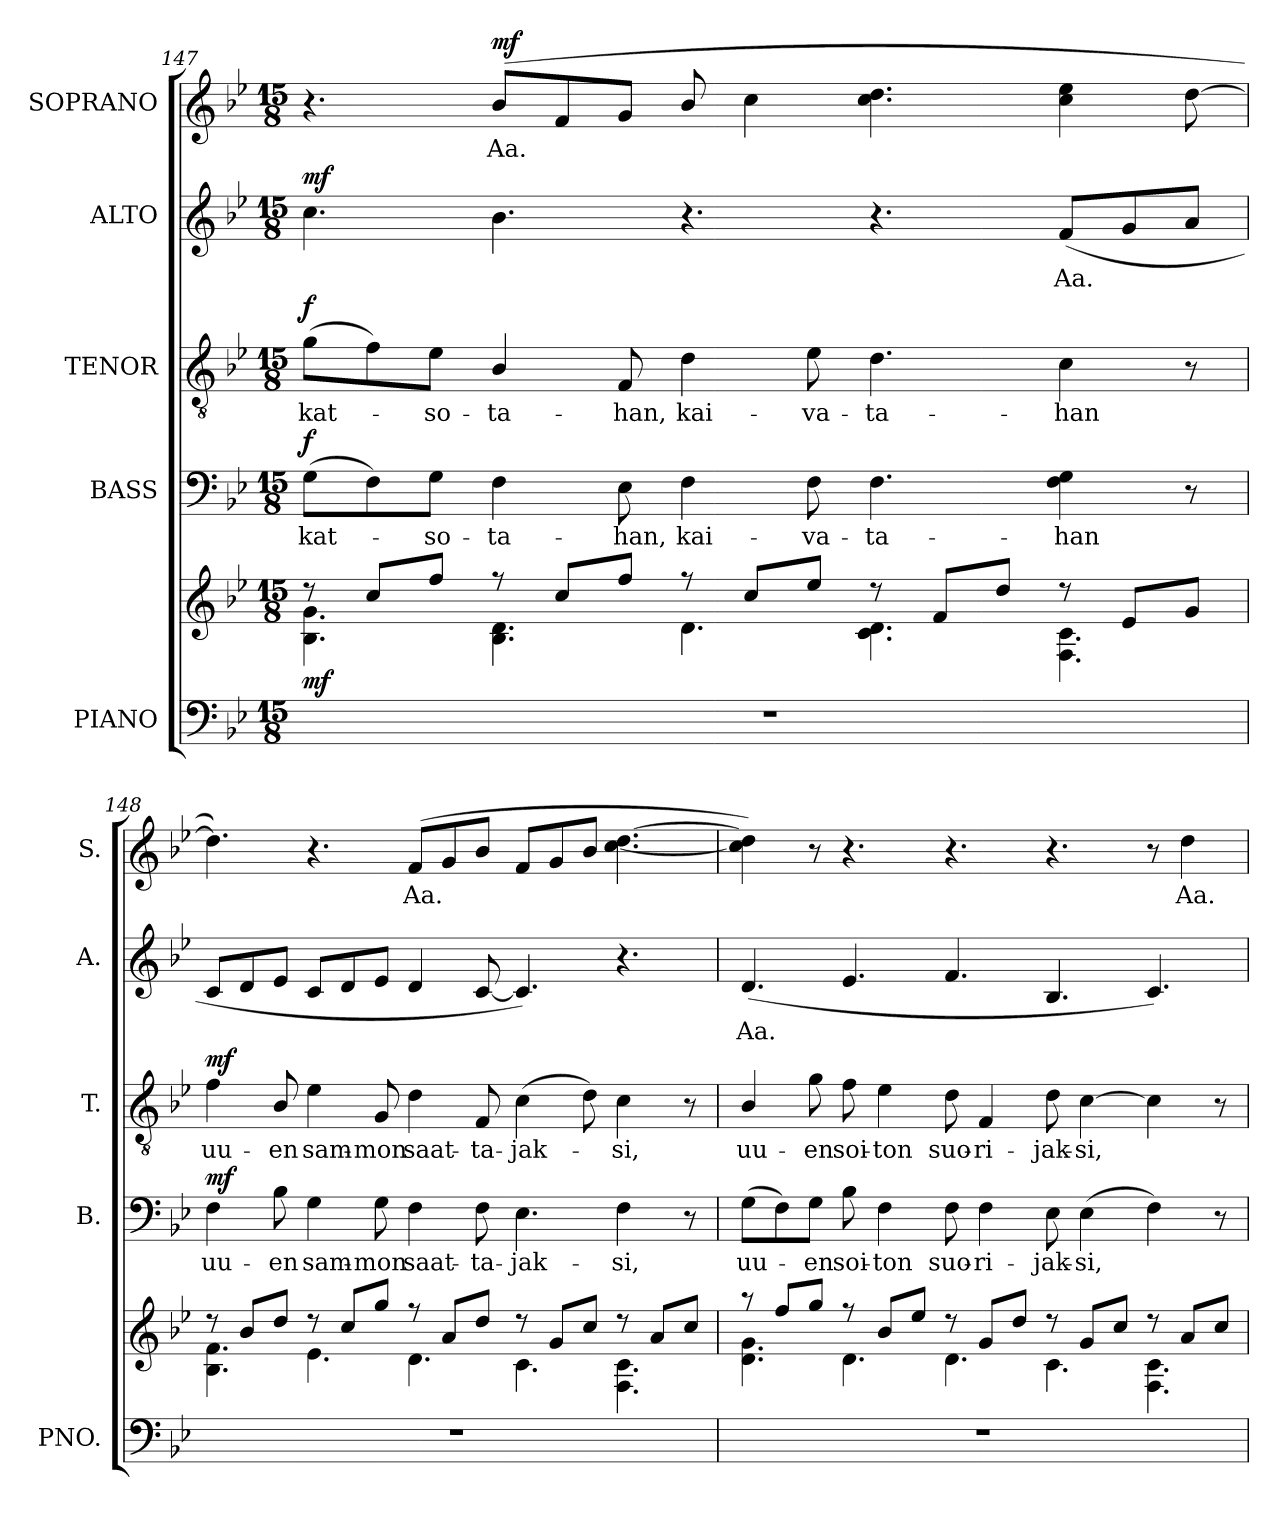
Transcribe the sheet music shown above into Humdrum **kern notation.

**kern	**kern	**dynam	**kern	**text	**dynam	**kern	**text	**dynam	**kern	**text	**dynam	**kern	**text	**dynam
*part5	*part5	*part5	*part4	*part4	*part4	*part3	*part3	*part3	*part2	*part2	*part2	*part1	*part1	*part1
*staff6	*staff5	*staff5/6	*staff4	*staff4	*staff4	*staff3	*staff3	*staff3	*staff2	*staff2	*staff2	*staff1	*staff1	*staff1
*I"PIANO	*	*	*I"BASS	*	*	*I"TENOR	*	*	*I"ALTO	*	*	*I"SOPRANO	*	*
*I'PNO.	*	*	*I'B.	*	*	*I'T.	*	*	*I'A.	*	*	*I'S.	*	*
!!LO:LB:g=z
*clefF4	*clefG2	*	*clefF4	*	*	*clefGv2	*	*	*clefG2	*	*	*clefG2	*	*
*	*	*	*	*	*	*ITrd7c12	*	*	*	*	*	*	*	*
*k[b-e-]	*k[b-e-]	*	*k[b-e-]	*	*	*k[b-e-]	*	*	*k[b-e-]	*	*	*k[b-e-]	*	*
*g:	*g:	*	*g:	*	*	*g:	*	*	*g:	*	*	*g:	*	*
*M15/8	*M15/8	*	*M15/8	*	*	*M15/8	*	*	*M15/8	*	*	*M15/8	*	*
=147	=147	=147	=147	=147	=147	=147	=147	=147	=147	=147	=147	=147	=147	=147
!LO:N:vis=1	!	!	!	!	!	!	!	!	!	!	!	!	!	!
*	*^	*	*	*	*	*	*	*	*	*	*	*	*	*
!	!	!	!	!	!LO:LY:b:color=#000000	!	!	!	!	!	!	!	!	!	!
!	!	!	!	!	!	!	!	!LO:LY:b:color=#000000	!	!	!	!	!	!	!
1...r	8r	4.B-i\ 4.gi	mf	(8Gi\L	kat-	f	(8Gi\L	kat-	f	4.cci\	.	mf	4.r	.	.
.	8cci/L	.	.	8Fi\)	.	.	8Fi\)	.	.	.	.	.	.	.	.
!	!	!	!	!	!LO:LY:b:color=#000000	!	!	!	!	!	!	!	!	!	!
!	!	!	!	!	!	!	!	!LO:LY:b:color=#000000	!	!	!	!	!	!	!
.	8ffi/J	.	.	8Gi\J	-so-	.	8E-i\J	-so-	.	.	.	.	.	.	.
!	!	!	!	!	!LO:LY:b:color=#000000	!	!	!	!	!	!	!	!	!	!
!	!	!	!	!	!	!	!	!LO:LY:b:color=#000000	!	!	!	!	!	!	!
!	!	!	!	!	!	!	!	!	!	!	!	!	!	!LO:LY:b:color=#000000	!
.	8r	4.B-i\ 4.di	.	4Fi\	-ta-	.	4BB-i/	-ta-	.	4.b-i\	.	.	(8b-i/L	Aa.	mf
.	8cci/L	.	.	.	.	.	.	.	.	.	.	.	8fi/	.	.
!	!	!	!	!	!LO:LY:b:color=#000000	!	!	!	!	!	!	!	!	!	!
!	!	!	!	!	!	!	!	!LO:LY:b:color=#000000	!	!	!	!	!	!	!
.	8ffi/J	.	.	8E-i\	-han,	.	8FFi/	-han,	.	.	.	.	8gi/J	.	.
!	!	!	!	!	!LO:LY:b:color=#000000	!	!	!	!	!	!	!	!	!	!
!	!	!	!	!	!	!	!	!LO:LY:b:color=#000000	!	!	!	!	!	!	!
.	8r	4.di\	.	4Fi\	kai-	.	4Di\	kai-	.	4.r	.	.	8b-i/	.	.
.	8cci/L	.	.	.	.	.	.	.	.	.	.	.	4cci\	.	.
!	!	!	!	!	!LO:LY:b:color=#000000	!	!	!	!	!	!	!	!	!	!
!	!	!	!	!	!	!	!	!LO:LY:b:color=#000000	!	!	!	!	!	!	!
.	8ee-i/J	.	.	8Fi\	-va-	.	8E-i\	-va-	.	.	.	.	.	.	.
!	!	!	!	!	!LO:LY:b:color=#000000	!	!	!	!	!	!	!	!	!	!
!	!	!	!	!	!	!	!	!LO:LY:b:color=#000000	!	!	!	!	!	!	!
.	8r	4.ci\ 4.di	.	4.Fi\	-ta-	.	4.Di\	-ta-	.	4.r	.	.	4.cci\ 4.ddi	.	.
.	8fi/L	.	.	.	.	.	.	.	.	.	.	.	.	.	.
.	8ddi/J	.	.	.	.	.	.	.	.	.	.	.	.	.	.
!	!	!	!	!	!LO:LY:b:color=#000000	!	!	!	!	!	!	!	!	!	!
!	!	!	!	!	!	!	!	!LO:LY:b:color=#000000	!	!	!	!	!	!	!
!	!	!	!	!	!	!	!	!	!	!	!LO:LY:b:color=#000000	!	!	!	!
.	8r	4.Fi\ 4.ci	.	4Fi\ 4Gi	-han	.	4Ci\	-han	.	(8fi/L	Aa.	.	4cci\ 4ee-i	.	.
.	8e-i/L	.	.	.	.	.	.	.	.	8gi/	.	.	.	.	.
.	8gi/J	.	.	8r	.	.	8r	.	.	8ai/J	.	.	[8ddi\	.	.
=148	=148	=148	=148	=148	=148	=148	=148	=148	=148	=148	=148	=148	=148	=148	=148
!LO:N:vis=1	!	!	!	!	!	!	!	!	!	!	!	!	!	!	!
!	!	!	!	!	!LO:LY:b:color=#000000	!	!	!	!	!	!	!	!	!	!
!	!	!	!	!	!	!	!	!LO:LY:b:color=#000000	!	!	!	!	!	!	!
1...r	8r	4.B-i\ 4.fi	.	4Fi\	uu-	mf	4Fi\	uu-	mf	8ci/L	.	.	4.ddi\])	.	.
.	8b-i/L	.	.	.	.	.	.	.	.	8di/	.	.	.	.	.
!	!	!	!	!	!LO:LY:b:color=#000000	!	!	!	!	!	!	!	!	!	!
!	!	!	!	!	!	!	!	!LO:LY:b:color=#000000	!	!	!	!	!	!	!
.	8ddi/J	.	.	8B-i\	-en	.	8BB-i/	-en	.	8e-i/J	.	.	.	.	.
!	!	!	!	!	!LO:LY:b:color=#000000	!	!	!	!	!	!	!	!	!	!
!	!	!	!	!	!	!	!	!LO:LY:b:color=#000000	!	!	!	!	!	!	!
.	8r	4.e-i\	.	4Gi\	sam-	.	4E-i\	sam-	.	8ci/L	.	.	4.r	.	.
.	8cci/L	.	.	.	.	.	.	.	.	8di/	.	.	.	.	.
!	!	!	!	!	!LO:LY:b:color=#000000	!	!	!	!	!	!	!	!	!	!
!	!	!	!	!	!	!	!	!LO:LY:b:color=#000000	!	!	!	!	!	!	!
.	8ggi/J	.	.	8Gi\	-mon	.	8GGi/	-mon	.	8e-i/J	.	.	.	.	.
!	!	!	!	!	!LO:LY:b:color=#000000	!	!	!	!	!	!	!	!	!	!
!	!	!	!	!	!	!	!	!LO:LY:b:color=#000000	!	!	!	!	!	!	!
!	!	!	!	!	!	!	!	!	!	!	!	!	!	!LO:LY:b:color=#000000	!
.	8r	4.di\	.	4Fi\	saat-	.	4Di\	saat-	.	4di/	.	.	(8fi/L	Aa.	.
.	8ai/L	.	.	.	.	.	.	.	.	.	.	.	8gi/	.	.
!	!	!	!	!	!LO:LY:b:color=#000000	!	!	!	!	!	!	!	!	!	!
!	!	!	!	!	!	!	!	!LO:LY:b:color=#000000	!	!	!	!	!	!	!
.	8ddi/J	.	.	8Fi\	-ta-	.	8FFi/	-ta-	.	[8ci/	.	.	8b-i/J	.	.
!	!	!	!	!	!LO:LY:b:color=#000000	!	!	!	!	!	!	!	!	!	!
!	!	!	!	!	!	!	!	!LO:LY:b:color=#000000	!	!	!	!	!	!	!
.	8r	4.ci\	.	4.E-i\	-jak-	.	(4Ci\	-jak-	.	4.ci/])	.	.	8fi/L	.	.
.	8gi/L	.	.	.	.	.	.	.	.	.	.	.	8gi/	.	.
.	8cci/J	.	.	.	.	.	8Di\)	.	.	.	.	.	8b-i/J	.	.
!	!	!	!	!	!LO:LY:b:color=#000000	!	!	!	!	!	!	!	!	!	!
!	!	!	!	!	!	!	!	!LO:LY:b:color=#000000	!	!	!	!	!	!	!
.	8r	4.Fi\ 4.ci	.	4Fi\	-si,	.	4Ci\	-si,	.	4.r	.	.	[4.cci\ [4.ddi	.	.
.	8ai/L	.	.	.	.	.	.	.	.	.	.	.	.	.	.
.	8cci/J	.	.	8r	.	.	8r	.	.	.	.	.	.	.	.
!!LO:PB:g=z
=149	=149	=149	=149	=149	=149	=149	=149	=149	=149	=149	=149	=149	=149	=149	=149
!LO:N:vis=1	!	!	!	!	!	!	!	!	!	!	!	!	!	!	!
!	!	!	!	!	!LO:LY:b:color=#000000	!	!	!	!	!	!	!	!	!	!
!	!	!	!	!	!	!	!	!LO:LY:b:color=#000000	!	!	!	!	!	!	!
!	!	!	!	!	!	!	!	!	!	!	!LO:LY:b:color=#000000	!	!	!	!
1...r	8r	4.di\ 4.gi	.	(8Gi\L	uu-	.	4BB-i/	uu-	.	(4.di/	Aa.	.	4cci\] 4ddi])	.	.
.	8ffi/L	.	.	8Fi\)	.	.	.	.	.	.	.	.	.	.	.
!	!	!	!	!	!LO:LY:b:color=#000000	!	!	!	!	!	!	!	!	!	!
!	!	!	!	!	!	!	!	!LO:LY:b:color=#000000	!	!	!	!	!	!	!
.	8ggi/J	.	.	8Gi\J	-en	.	8Gi\	-en	.	.	.	.	8r	.	.
!	!	!	!	!	!LO:LY:b:color=#000000	!	!	!	!	!	!	!	!	!	!
!	!	!	!	!	!	!	!	!LO:LY:b:color=#000000	!	!	!	!	!	!	!
.	8r	4.di\	.	8B-i\	soi-	.	8Fi\	soi-	.	4.e-i/	.	.	4.r	.	.
!	!	!	!	!	!LO:LY:b:color=#000000	!	!	!	!	!	!	!	!	!	!
!	!	!	!	!	!	!	!	!LO:LY:b:color=#000000	!	!	!	!	!	!	!
.	8b-i/L	.	.	4Fi\	-ton	.	4E-i\	-ton	.	.	.	.	.	.	.
.	8ee-i/J	.	.	.	.	.	.	.	.	.	.	.	.	.	.
!	!	!	!	!	!LO:LY:b:color=#000000	!	!	!	!	!	!	!	!	!	!
!	!	!	!	!	!	!	!	!LO:LY:b:color=#000000	!	!	!	!	!	!	!
.	8r	4.di\	.	8Fi\	suo-	.	8Di\	suo-	.	4.fi/	.	.	4.r	.	.
!	!	!	!	!	!LO:LY:b:color=#000000	!	!	!	!	!	!	!	!	!	!
!	!	!	!	!	!	!	!	!LO:LY:b:color=#000000	!	!	!	!	!	!	!
.	8gi/L	.	.	4Fi\	-ri-	.	4FFi/	-ri-	.	.	.	.	.	.	.
.	8ddi/J	.	.	.	.	.	.	.	.	.	.	.	.	.	.
!	!	!	!	!	!LO:LY:b:color=#000000	!	!	!	!	!	!	!	!	!	!
!	!	!	!	!	!	!	!	!LO:LY:b:color=#000000	!	!	!	!	!	!	!
.	8r	4.ci\	.	8E-i\	-jak-	.	8Di\	-jak-	.	4.B-i/	.	.	4.r	.	.
!	!	!	!	!	!LO:LY:b:color=#000000	!	!	!	!	!	!	!	!	!	!
!	!	!	!	!	!	!	!	!LO:LY:b:color=#000000	!	!	!	!	!	!	!
.	8gi/L	.	.	(4E-i\	-si,	.	[4Ci\	-si,	.	.	.	.	.	.	.
.	8cci/J	.	.	.	.	.	.	.	.	.	.	.	.	.	.
.	8r	4.Fi\ 4.ci	.	4Fi\)	.	.	4Ci\]	.	.	4.ci/)	.	.	8r	.	.
!	!	!	!	!	!	!	!	!	!	!	!	!	!	!LO:LY:b:color=#000000	!
.	8ai/L	.	.	.	.	.	.	.	.	.	.	.	4ddi\	Aa.	.
.	8cci/J	.	.	8r	.	.	8r	.	.	.	.	.	.	.	.
*	*v	*v	*	*	*	*	*	*	*	*	*	*	*	*	*
=	=	=	=	=	=	=	=	=	=	=	=	=	=	=
*-	*-	*-	*-	*-	*-	*-	*-	*-	*-	*-	*-	*-	*-	*-
